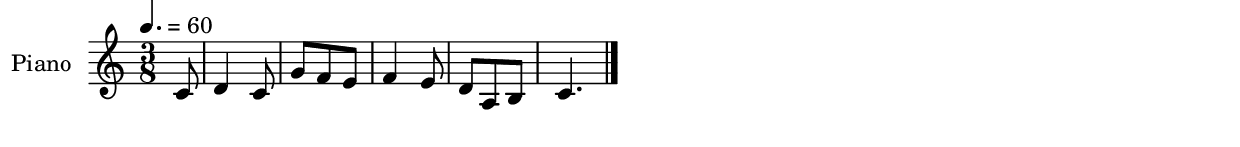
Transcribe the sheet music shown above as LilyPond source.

\version "2.18.2"

\include "lilypond-book-preamble.ly"

%{
BAHPM
Bateria de Avaliação da Habilidade de Percepção Musical
Item (número):
Igual ou diferente:
%}

%%%%%%%%%%%%%
% SUBITEM A %
%%%%%%%%%%%%%

% Informações antes da música
% Inserir nome do instrumento, andamento, compasso, clave

instrumentoNomeItemA = \set Staff.instrumentName ="Piano"
andamentoItemA = \tempo  4. = 60
compassoItemA = \time 3/8
clefItemA = \clef treble

% Inserir música do item A

musicaItemA = \relative c' { 
  \partial 8 c8 |
  d4 c8 |
  g'8 f e |
  f4 e8 |
  d8 a b |
  c4. \bar "|."
}



%%%%%%%%%%%%%
% SUBITEM B %
%%%%%%%%%%%%%

% Caso o exemplo seja igual, manter essa seção comentada
% Cada elemento possui um comentário anterior a ele para
% que seja removido somente o elemento diferenciado

% Informações antes da música
% Inserir nome do instrumento, andamento, compasso, clave

instrumentoNomeItemB = \instrumentoNomeItemA
andamentoItemB = \andamentoItemA
compassoItemB = \compassoItemA

% Música do Item B

% musicaItemB = \musicaItemA

\score {
  \new Staff <<
    \instrumentoNomeItemA
    \andamentoItemA
    \compassoItemA
    \new Voice { 
      \musicaItemA
    }
  >>
}


%\include "templateB.ly"